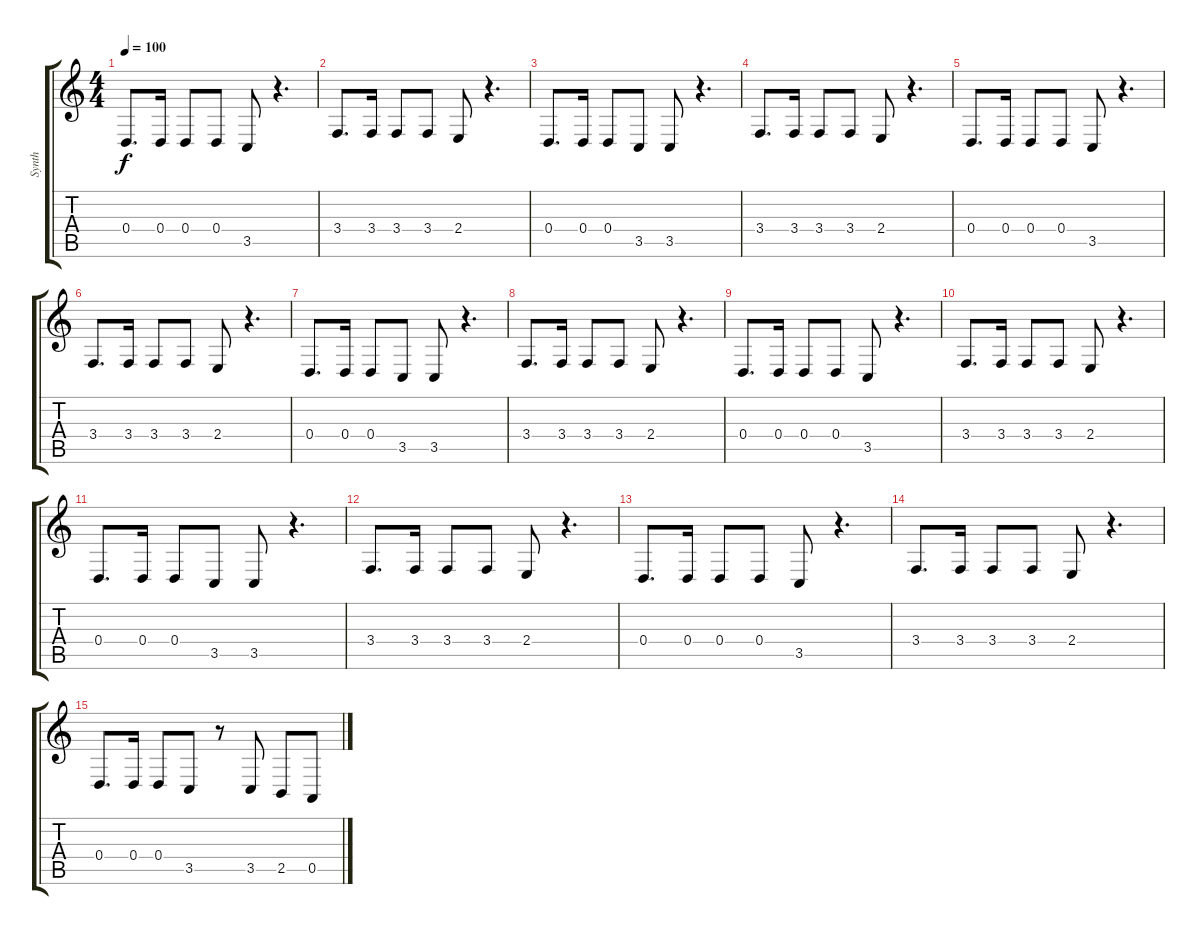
\track ("Synth" "Synth") {instrument lead3calliope}
\staff {score tabs}
\tuning (E4 B3 G3 D3 A2 E2) {hide}
\ts (4 4)
\tempo 100
\clef g2
\ks c
0.4.8{d dy f} 0.4.16 0.4.8 0.4.8 3.5.8 r.4{d} |
3.4.8{d} 3.4.16 3.4.8 3.4.8 2.4.8 r.4{d} |
0.4.8{d} 0.4.16 0.4.8 3.5.8 3.5.8 r.4{d} |
3.4.8{d} 3.4.16 3.4.8 3.4.8 2.4.8 r.4{d} |
0.4.8{d} 0.4.16 0.4.8 0.4.8 3.5.8 r.4{d} |
3.4.8{d} 3.4.16 3.4.8 3.4.8 2.4.8 r.4{d} |
0.4.8{d} 0.4.16 0.4.8 3.5.8 3.5.8 r.4{d} |
3.4.8{d} 3.4.16 3.4.8 3.4.8 2.4.8 r.4{d} |
0.4.8{d} 0.4.16 0.4.8 0.4.8 3.5.8 r.4{d} |
3.4.8{d} 3.4.16 3.4.8 3.4.8 2.4.8 r.4{d} |
0.4.8{d} 0.4.16 0.4.8 3.5.8 3.5.8 r.4{d} |
3.4.8{d} 3.4.16 3.4.8 3.4.8 2.4.8 r.4{d} |
0.4.8{d} 0.4.16 0.4.8 0.4.8 3.5.8 r.4{d} |
3.4.8{d} 3.4.16 3.4.8 3.4.8 2.4.8 r.4{d} |
0.4.8{d} 0.4.16 0.4.8 3.5.8 r.8 3.5.8 2.5.8 0.5.8
